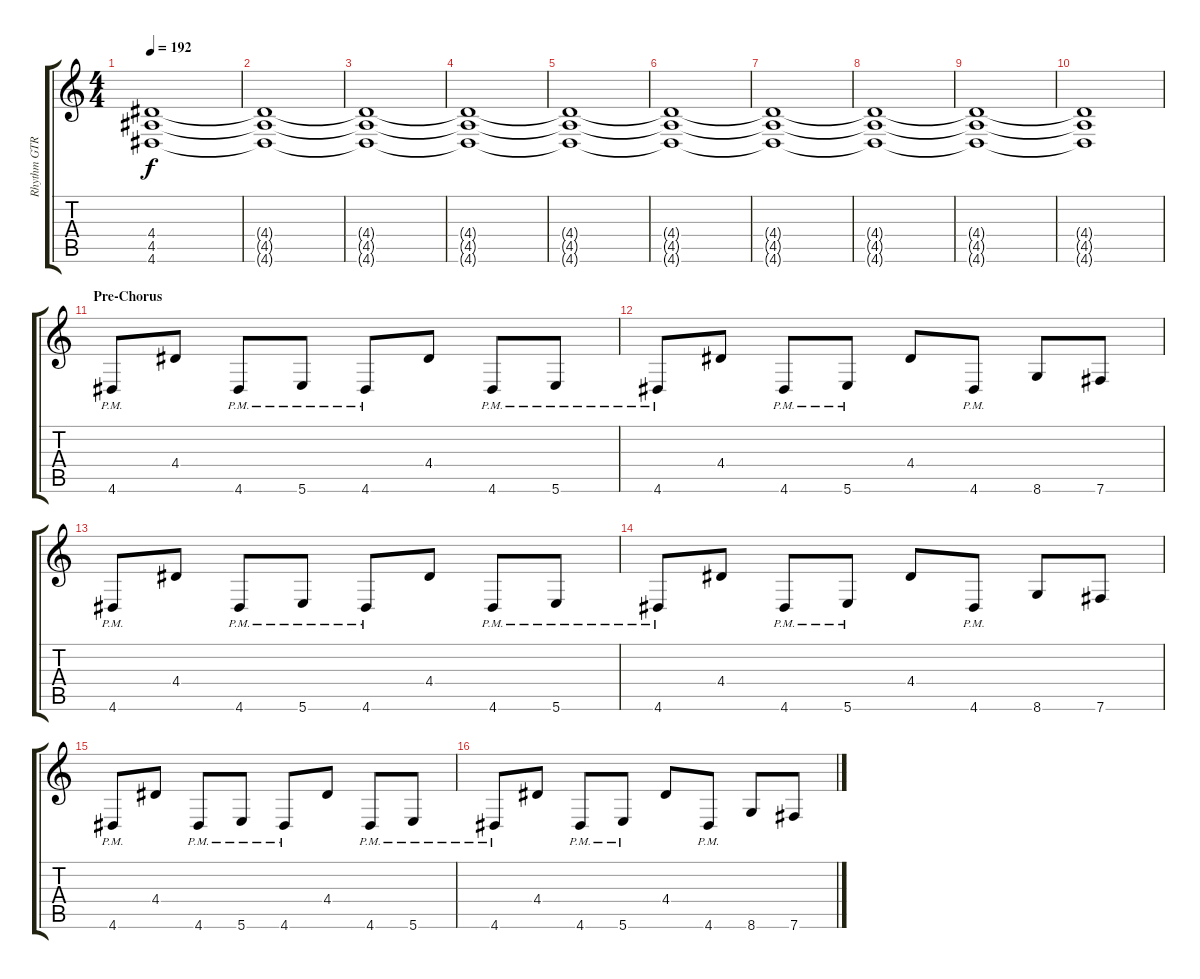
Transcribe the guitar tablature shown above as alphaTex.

\track ("Rhythm GTR 1" "Rhythm GTR") {instrument overdrivenguitar}
\staff {score tabs}
\tuning (Db4 Ab3 E3 B2 Gb2 B1) {hide}
\ts (4 4)
\tempo 192
\clef g2
\ks aminor
(4.4{t} 4.5{t} 4.6{t}).1{dy f} |
(4.4{t} 4.5{t} 4.6{t}).1 |
(4.4{t} 4.5{t} 4.6{t}).1 |
(4.4{t} 4.5{t} 4.6{t}).1 |
(4.4{t} 4.5{t} 4.6{t}).1 |
(4.4{t} 4.5{t} 4.6{t}).1 |
(4.4{t} 4.5{t} 4.6{t}).1 |
(4.4{t} 4.5{t} 4.6{t}).1 |
(4.4{t} 4.5{t} 4.6{t}).1 |
(4.4{t} 4.5{t} 4.6{t}).1 |
\section ("" "Pre-Chorus")
4.6{pm}.8 4.4.8 4.6{pm}.8 5.6{pm}.8 4.6{pm}.8 4.4.8 4.6{pm}.8 5.6{pm}.8 |
4.6{pm}.8 4.4.8 4.6{pm}.8 5.6{pm}.8 4.4.8 4.6{pm}.8 8.6.8 7.6.8 |
4.6{pm}.8 4.4.8 4.6{pm}.8 5.6{pm}.8 4.6{pm}.8 4.4.8 4.6{pm}.8 5.6{pm}.8 |
4.6{pm}.8 4.4.8 4.6{pm}.8 5.6{pm}.8 4.4.8 4.6{pm}.8 8.6.8 7.6.8 |
4.6{pm}.8 4.4.8 4.6{pm}.8 5.6{pm}.8 4.6{pm}.8 4.4.8 4.6{pm}.8 5.6{pm}.8 |
4.6{pm}.8 4.4.8 4.6{pm}.8 5.6{pm}.8 4.4.8 4.6{pm}.8 8.6.8 7.6.8
